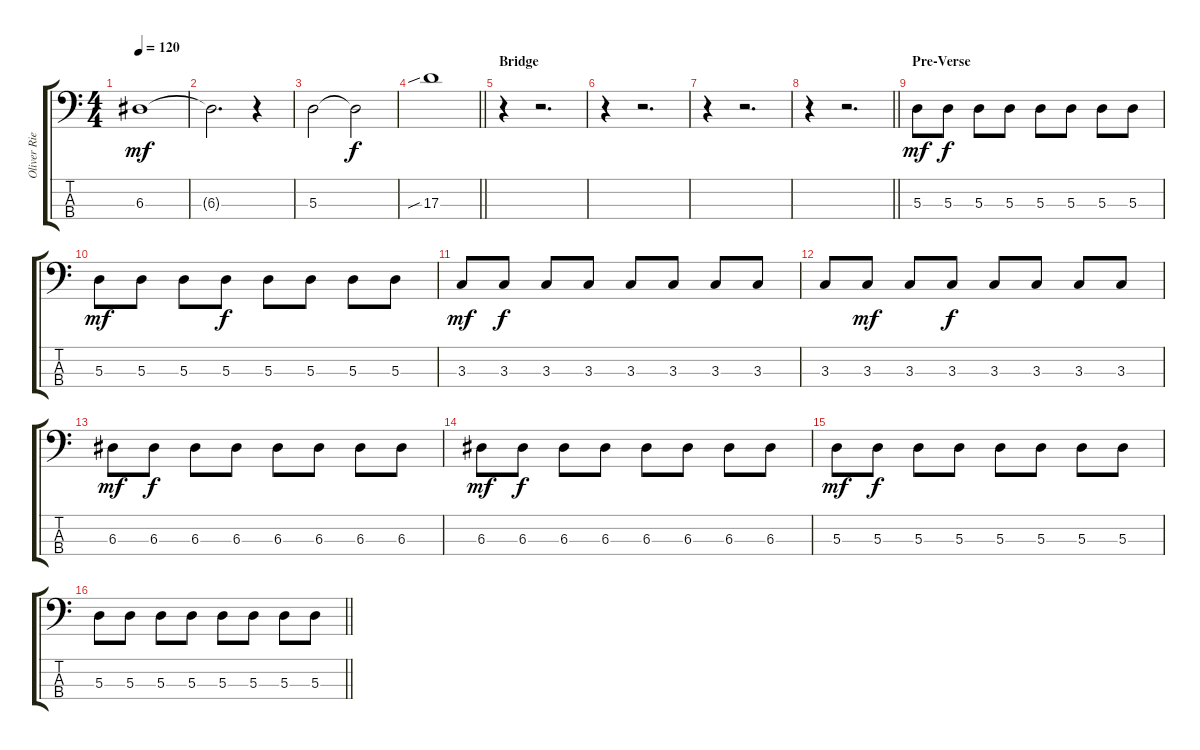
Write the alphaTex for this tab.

\track ("Oliver Riedel" "Oliver Rie") {instrument electricbasspick}
\staff {score tabs}
\tuning (G2 D2 A1 D1) {hide}
\ts (4 4)
\tempo 120
\clef f4
\ks c
6.3.1{dy mf} |
6.3{t}.2{d} r.4 |
5.3.2 5.3{t}.2{dy f} |
\barLineRight lightlight
17.3{sib}.1 |
\section ("" "Bridge")
r.4 r.2{d} |
r.4 r.2{d} |
r.4 r.2{d} |
\barLineRight lightlight
r.4 r.2{d} |
\section ("" "Pre-Verse")
5.3.8{dy mf} 5.3.8{dy f} 5.3.8 5.3.8 5.3.8 5.3.8 5.3.8 5.3.8 |
5.3.8{dy mf} 5.3.8 5.3.8 5.3.8{dy f} 5.3.8 5.3.8 5.3.8 5.3.8 |
3.3.8{dy mf} 3.3.8{dy f} 3.3.8 3.3.8 3.3.8 3.3.8 3.3.8 3.3.8 |
3.3.8 3.3.8{dy mf} 3.3.8 3.3.8{dy f} 3.3.8 3.3.8 3.3.8 3.3.8 |
6.3.8{dy mf} 6.3.8{dy f} 6.3.8 6.3.8 6.3.8 6.3.8 6.3.8 6.3.8 |
6.3.8{dy mf} 6.3.8{dy f} 6.3.8 6.3.8 6.3.8 6.3.8 6.3.8 6.3.8 |
5.3.8{dy mf} 5.3.8{dy f} 5.3.8 5.3.8 5.3.8 5.3.8 5.3.8 5.3.8 |
\barLineRight lightlight
5.3.8 5.3.8 5.3.8 5.3.8 5.3.8 5.3.8 5.3.8 5.3.8
